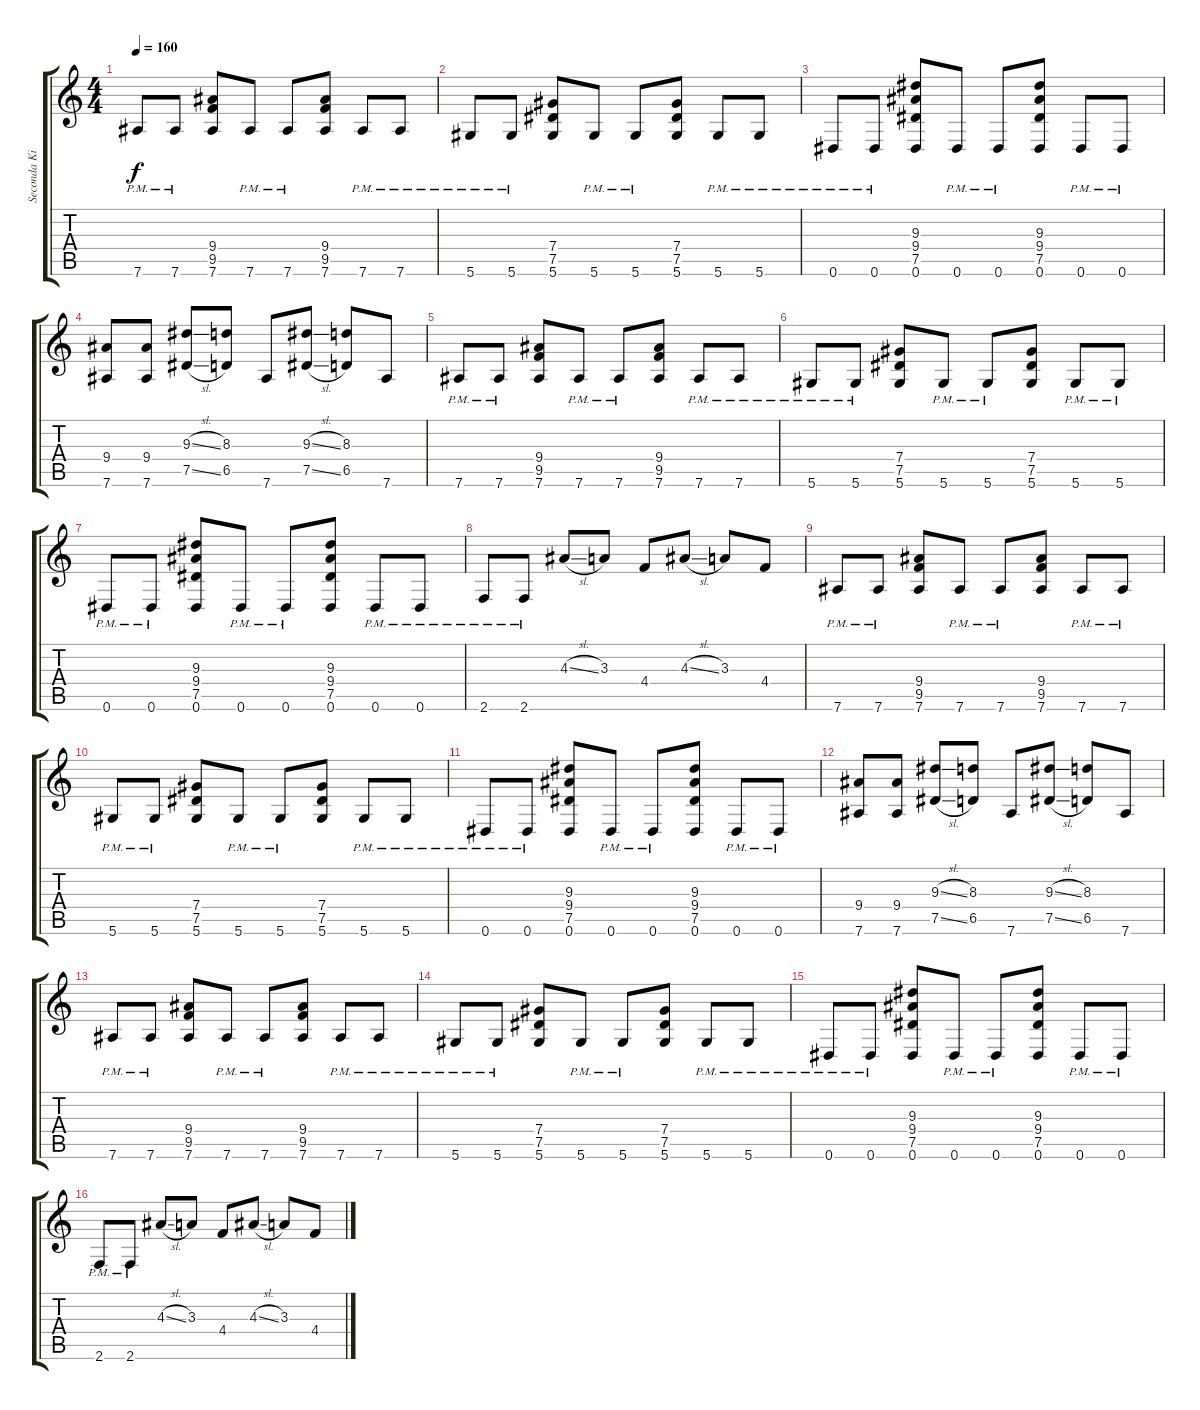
\track ("Seconda Kitarra" "Seconda Ki") {instrument distortionguitar}
\staff {score tabs}
\tuning (Eb4 Bb3 Gb3 Db3 Ab2 Eb2) {hide}
\ts (4 4)
\tempo 160
\clef g2
\ks c
7.6{pm}.8{dy f instrument distortionguitar} 7.6{pm}.8 (9.4 9.5 7.6).8 7.6{pm}.8 7.6{pm}.8 (9.4 9.5 7.6).8 7.6{pm}.8 7.6{pm}.8 |
5.6{pm}.8 5.6{pm}.8 (7.4 7.5 5.6).8 5.6{pm}.8 5.6{pm}.8 (7.4 7.5 5.6).8 5.6{pm}.8 5.6{pm}.8 |
0.6{pm}.8 0.6{pm}.8 (9.3 9.4 7.5 0.6).8 0.6{pm}.8 0.6{pm}.8 (9.3 9.4 7.5 0.6).8 0.6{pm}.8 0.6{pm}.8 |
(9.4 7.6).8 (9.4 7.6).8 (9.3{sl} 7.5{sl}).8 (8.3 6.5).8 7.6.8 (9.3{sl} 7.5{sl}).8 (8.3 6.5).8 7.6.8 |
7.6{pm}.8 7.6{pm}.8 (9.4 9.5 7.6).8 7.6{pm}.8 7.6{pm}.8 (9.4 9.5 7.6).8 7.6{pm}.8 7.6{pm}.8 |
5.6{pm}.8 5.6{pm}.8 (7.4 7.5 5.6).8 5.6{pm}.8 5.6{pm}.8 (7.4 7.5 5.6).8 5.6{pm}.8 5.6{pm}.8 |
0.6{pm}.8 0.6{pm}.8 (9.3 9.4 7.5 0.6).8 0.6{pm}.8 0.6{pm}.8 (9.3 9.4 7.5 0.6).8 0.6{pm}.8 0.6{pm}.8 |
2.6{pm}.8 2.6{pm}.8 4.3{sl}.8 3.3.8 4.4.8 4.3{sl}.8 3.3.8 4.4.8 |
7.6{pm}.8 7.6{pm}.8 (9.4 9.5 7.6).8 7.6{pm}.8 7.6{pm}.8 (9.4 9.5 7.6).8 7.6{pm}.8 7.6{pm}.8 |
5.6{pm}.8 5.6{pm}.8 (7.4 7.5 5.6).8 5.6{pm}.8 5.6{pm}.8 (7.4 7.5 5.6).8 5.6{pm}.8 5.6{pm}.8 |
0.6{pm}.8 0.6{pm}.8 (9.3 9.4 7.5 0.6).8 0.6{pm}.8 0.6{pm}.8 (9.3 9.4 7.5 0.6).8 0.6{pm}.8 0.6{pm}.8 |
(9.4 7.6).8 (9.4 7.6).8 (9.3{sl} 7.5{sl}).8 (8.3 6.5).8 7.6.8 (9.3{sl} 7.5{sl}).8 (8.3 6.5).8 7.6.8 |
7.6{pm}.8 7.6{pm}.8 (9.4 9.5 7.6).8 7.6{pm}.8 7.6{pm}.8 (9.4 9.5 7.6).8 7.6{pm}.8 7.6{pm}.8 |
5.6{pm}.8 5.6{pm}.8 (7.4 7.5 5.6).8 5.6{pm}.8 5.6{pm}.8 (7.4 7.5 5.6).8 5.6{pm}.8 5.6{pm}.8 |
0.6{pm}.8 0.6{pm}.8 (9.3 9.4 7.5 0.6).8 0.6{pm}.8 0.6{pm}.8 (9.3 9.4 7.5 0.6).8 0.6{pm}.8 0.6{pm}.8 |
2.6{pm}.8 2.6{pm}.8 4.3{sl}.8 3.3.8 4.4.8 4.3{sl}.8 3.3.8 4.4.8
